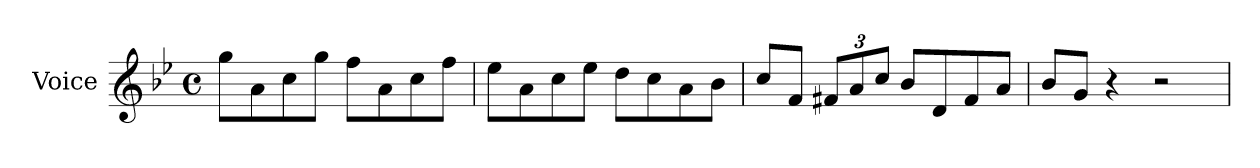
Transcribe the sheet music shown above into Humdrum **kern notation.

**kern
*part1
*staff1
*I"Voice
*I'Voice
*clefG2
*k[b-e-]
*M4/4
*met(c)
=1
8gg\L
8a\
8cc\
8gg\J
8ff\L
8a\
8cc\
8ff\J
=2
8ee-\L
8a\
8cc\
8ee-\J
8dd\L
8cc\
8a\
8b-\J
=3
8cc/L
8f/J
12f#X/L
12a/
12cc/J
8b-/L
8d/
8f#/
8a/J
=4
8b-/L
8g/J
4r
2rcc
=
*-
